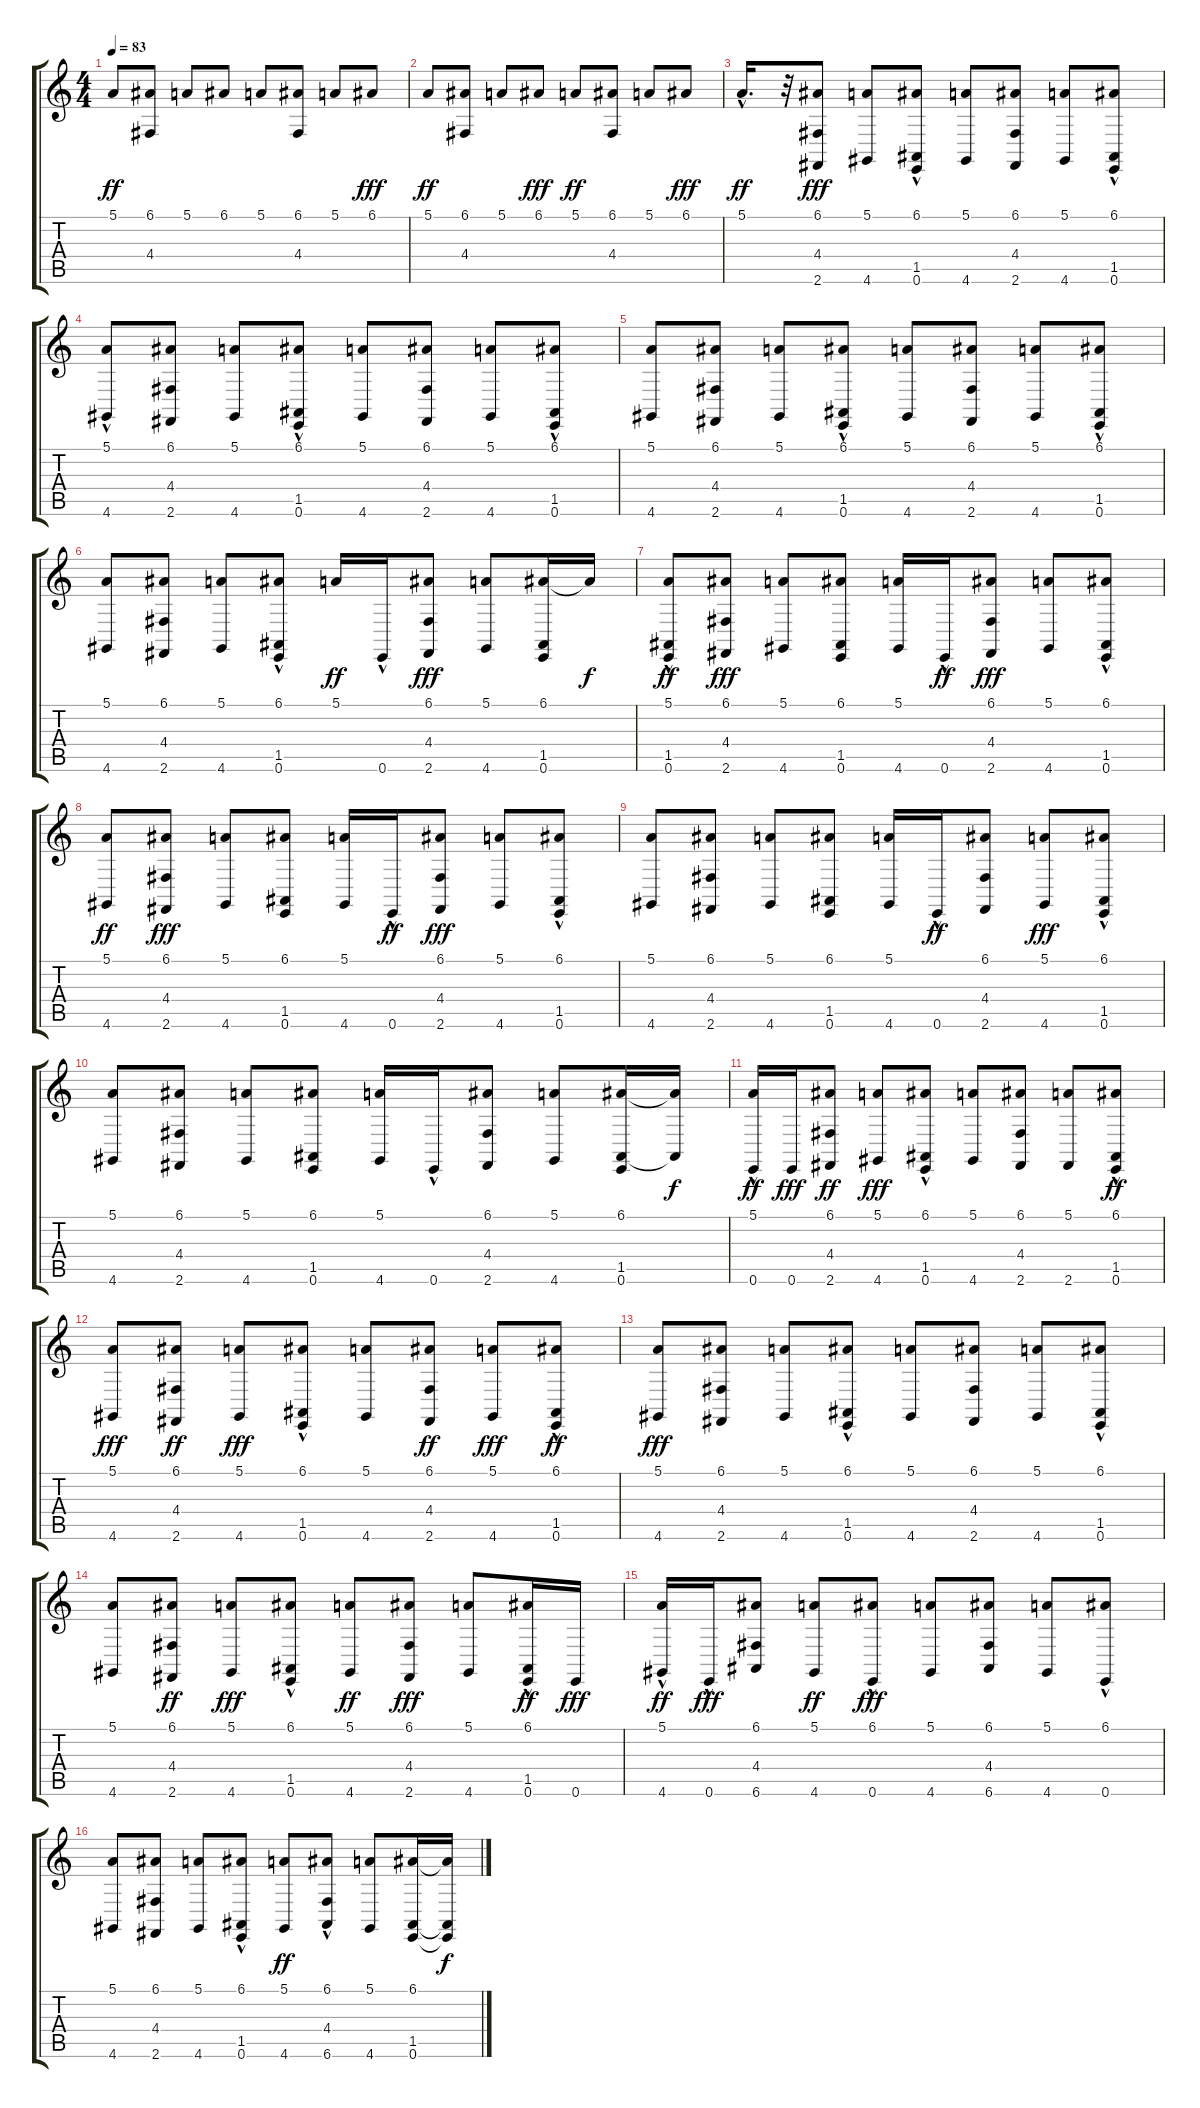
\track "" {instrument acousticgrandpiano}
\staff {score tabs}
\tuning (E4 B3 G3 D3 A2 E2) {hide}
\ts (4 4)
\tempo 83
\clef g2
\ks c
5.1.8{dy ff} (6.1 4.4).8 5.1.8 6.1.8 5.1.8 (6.1 4.4).8 5.1.8 6.1.8{dy fff} |
5.1.8{dy ff} (6.1 4.4).8 5.1.8 6.1.8{dy fff} 5.1.8{dy ff} (6.1 4.4).8 5.1.8 6.1.8{dy fff} |
5.1{hac}.16{d dy ff} r.32 (6.1 4.4 2.6).8{dy fff} (5.1 4.6).8 (6.1 1.5 0.6{hac}).8 (5.1 4.6).8 (6.1 4.4 2.6).8 (5.1 4.6).8 (6.1 1.5 0.6{hac}).8 |
(5.1 4.6{hac}).8 (6.1 4.4 2.6).8 (5.1 4.6).8 (6.1 1.5 0.6{hac}).8 (5.1 4.6).8 (6.1 4.4 2.6).8 (5.1 4.6).8 (6.1 1.5 0.6{hac}).8 |
(5.1 4.6).8 (6.1 4.4 2.6).8 (5.1 4.6).8 (6.1 1.5 0.6{hac}).8 (5.1 4.6).8 (6.1 4.4 2.6).8 (5.1 4.6).8 (6.1 1.5 0.6{hac}).8 |
(5.1 4.6).8 (6.1 4.4 2.6).8 (5.1 4.6).8 (6.1 1.5{hac} 0.6).8 5.1.16{dy ff} 0.6{hac}.16 (6.1 4.4 2.6).8{dy fff} (5.1 4.6).8 (6.1 1.5 0.6).16 6.1{t}.16{dy f} |
(5.1{hac} 1.5 0.6).8{dy ff} (6.1 4.4 2.6).8{dy fff} (5.1 4.6).8 (6.1 1.5 0.6).8 (5.1 4.6).16 0.6{hac}.16{dy ff} (6.1 4.4 2.6).8{dy fff} (5.1 4.6).8 (6.1 1.5 0.6{hac}).8 |
(5.1 4.6).8{dy ff} (6.1 4.4 2.6).8{dy fff} (5.1 4.6).8 (6.1 1.5 0.6).8 (5.1 4.6).16 0.6{hac}.16{dy ff} (6.1 4.4 2.6).8{dy fff} (5.1 4.6).8 (6.1 1.5 0.6{hac}).8 |
(5.1 4.6).8 (6.1 4.4 2.6).8 (5.1 4.6).8 (6.1 1.5 0.6).8 (5.1 4.6).16 0.6{hac}.16{dy ff} (6.1 4.4 2.6).8 (5.1 4.6).8{dy fff} (6.1 1.5{hac} 0.6{hac}).8 |
(5.1 4.6).8 (6.1 4.4 2.6).8 (5.1 4.6).8 (6.1 1.5 0.6).8 (5.1 4.6).16 0.6{hac}.16 (6.1 4.4 2.6).8 (5.1 4.6).8 (6.1 1.5 0.6).16 (6.1{t} 1.5{t}).16{dy f} |
(5.1{hac} 0.6{hac}).16{dy ff} 0.6.16{dy fff} (6.1 4.4 2.6).8{dy ff} (5.1 4.6).8{dy fff} (6.1 1.5 0.6{hac}).8 (5.1 4.6).8 (6.1 4.4 2.6).8 (5.1 2.6).8 (6.1 1.5 0.6{hac}).8{dy ff} |
(5.1 4.6).8{dy fff} (6.1 4.4 2.6).8{dy ff} (5.1 4.6).8{dy fff} (6.1 1.5 0.6{hac}).8 (5.1 4.6).8 (6.1 4.4 2.6).8{dy ff} (5.1 4.6).8{dy fff} (6.1 1.5 0.6{hac}).8{dy ff} |
(5.1 4.6).8{dy fff} (6.1 4.4 2.6).8 (5.1 4.6).8 (6.1 1.5 0.6{hac}).8 (5.1 4.6).8 (6.1 4.4 2.6).8 (5.1 4.6).8 (6.1 1.5 0.6{hac}).8 |
(5.1 4.6).8 (6.1 4.4 2.6).8{dy ff} (5.1 4.6).8{dy fff} (6.1 1.5 0.6{hac}).8 (5.1 4.6).8{dy ff} (6.1 4.4 2.6).8{dy fff} (5.1 4.6).8 (6.1 1.5{hac} 0.6).16{dy ff} 0.6.16{dy fff} |
(5.1{hac} 4.6).16{dy ff} 0.6{hac}.16{dy fff} (6.1 4.4 6.6).8 (5.1 4.6).8{dy ff} (6.1 0.6{hac}).8{dy fff} (5.1 4.6).8 (6.1 4.4 6.6).8 (5.1 4.6).8 (6.1 0.6{hac}).8 |
(5.1 4.6).8 (6.1 4.4 2.6).8 (5.1 4.6).8 (6.1 1.5 0.6{hac}).8 (5.1 4.6).8{dy ff} (6.1 4.4 6.6{hac}).8 (5.1 4.6).8 (6.1 1.5 0.6).16 (6.1{t} 1.5{t} 0.6{t}).16{dy f}
